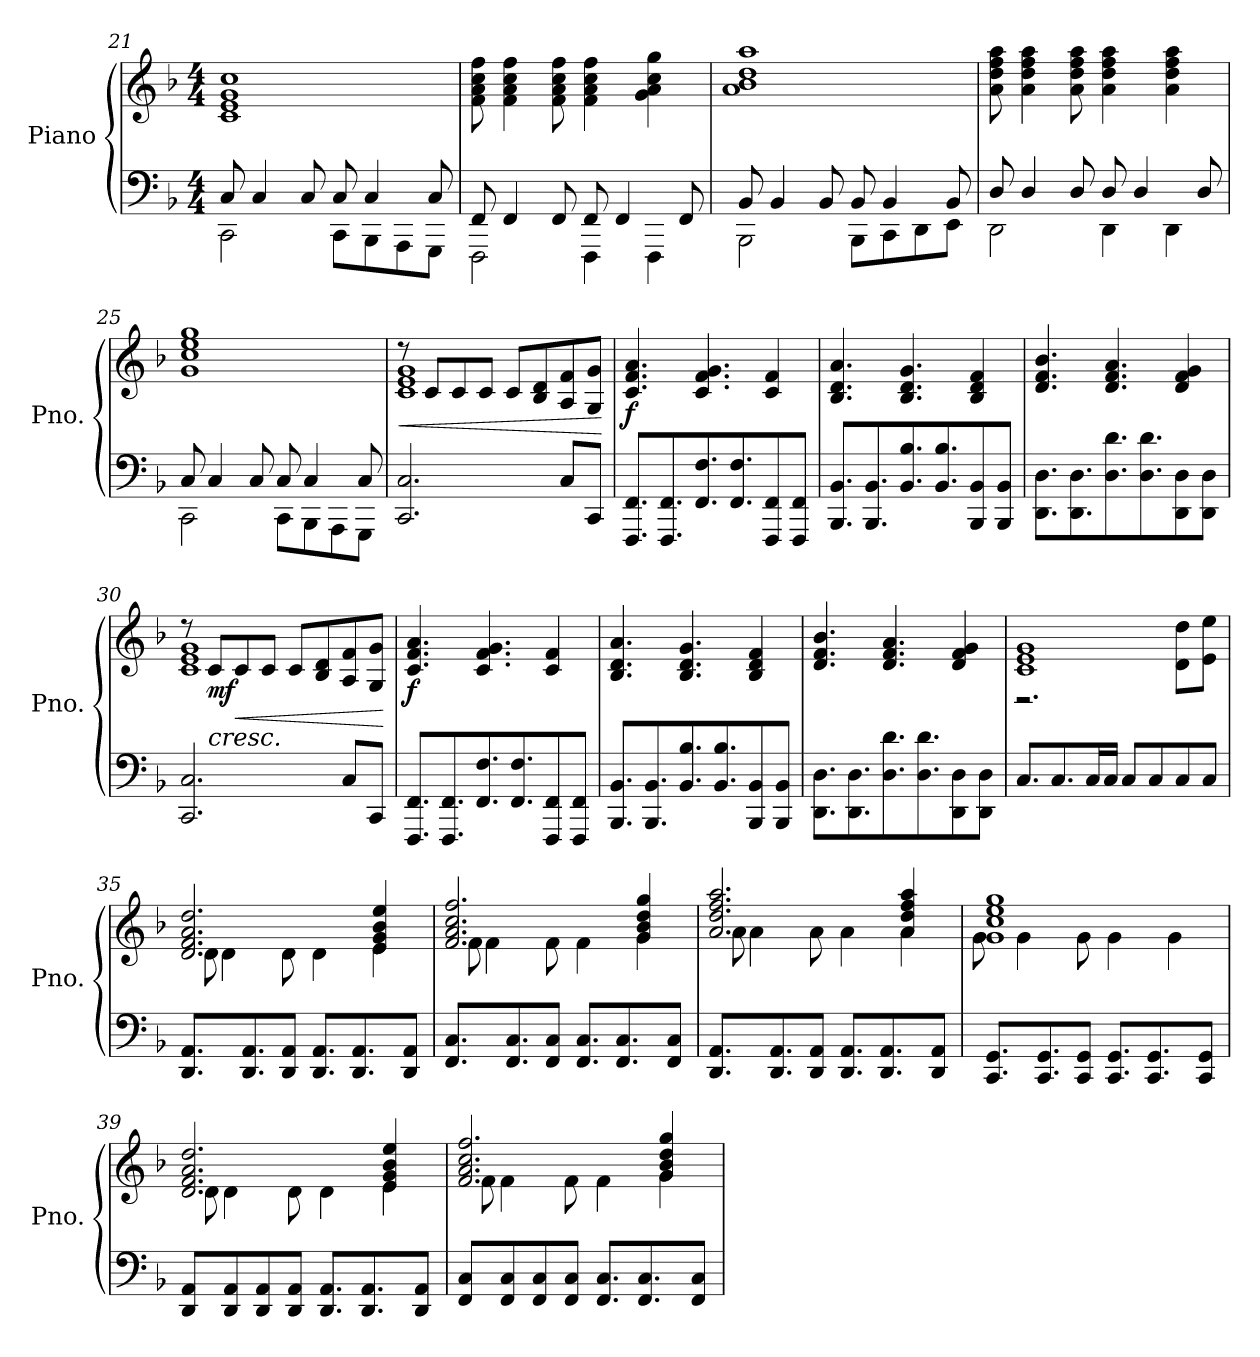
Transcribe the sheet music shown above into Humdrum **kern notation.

**kern	**kern	**dynam
*part1	*part1	*part1
*staff2	*staff1	*staff1/2
*I"Piano	*	*
*I'Pno.	*	*
*clefF4	*clefG2	*
*k[b-]	*k[b-]	*
*M4/4	*M4/4	*
=21	=21	=21
*^	*	*
8C/	2CC\	1c 1e 1g 1cc	.
4C/	.	.	.
8C/	.	.	.
8C/	8CC\L	.	.
4C/	8BBB-\	.	.
.	8AAA\	.	.
8C/	8GGG\J	.	.
=22	=22	=22	=22
8FF/	2FFF\	8f\ 8a\ 8cc\ 8ff\	.
4FF/	.	4f\ 4a\ 4cc\ 4ff\	.
8FF/	.	8f\ 8a\ 8cc\ 8ff\	.
8FF/	4FFF\	4f\ 4a\ 4cc\ 4ff\	.
4FF/	.	.	.
.	4FFF\	4g\ 4a\ 4cc\ 4gg\	.
8FF/	.	.	.
!!LO:PB:g=z
=23	=23	=23	=23
8BB-/	2BBB-\	1a 1b- 1dd 1aa	.
4BB-/	.	.	.
8BB-/	.	.	.
8BB-/	8BBB-\L	.	.
4BB-/	8CC\	.	.
.	8DD\	.	.
8BB-/	8EE\J	.	.
=24	=24	=24	=24
8D/	2DD\	8a\ 8dd\ 8ff\ 8aa\	.
4D/	.	4a\ 4dd\ 4ff\ 4aa\	.
8D/	.	8a\ 8dd\ 8ff\ 8aa\	.
8D/	4DD\	4a\ 4dd\ 4ff\ 4aa\	.
4D/	.	.	.
.	4DD\	4a\ 4dd\ 4ff\ 4aa\	.
8D/	.	.	.
=25	=25	=25	=25
8C/	2CC\	1g 1cc 1ee 1gg	.
4C/	.	.	.
8C/	.	.	.
8C/	8CC\L	.	.
4C/	8BBB-\	.	.
.	8AAA\	.	.
8C/	8GGG\J	.	.
=26	=26	=26	=26
!	!	!	!LO:HP:b
*v	*v	*^	*
2.CC/ 2.C/	8r	1c 1e 1g	<
.	8c/L	.	.
.	8c/	.	.
.	8c/J	.	.
.	8c/L	.	.
.	8B-/ 8d/	.	.
8C/L	8A/ 8f/	.	.
8CC/J	8G/ 8g/J	.	.
*	*v	*v	*
.	.	[
!!LO:LB:g=z
=27	=27	=27
!	!	!LO:DY:b
8.FFF/ 8.FF/L	4.c/ 4.f/ 4.a/	f
8.FFF/ 8.FF/	.	.
8.FF/ 8.F/	4.c/ 4.f/ 4.g/	.
8.FF/ 8.F/	.	.
8FFF/ 8FF/	4c/ 4f/	.
8FFF/ 8FF/J	.	.
=28	=28	=28
8.BBB-/ 8.BB-/L	4.B-/ 4.d/ 4.a/	.
8.BBB-/ 8.BB-/	.	.
8.BB-/ 8.B-/	4.B-/ 4.d/ 4.g/	.
8.BB-/ 8.B-/	.	.
8BBB-/ 8BB-/	4B-/ 4d/ 4f/	.
8BBB-/ 8BB-/J	.	.
=29	=29	=29
8.DD\ 8.D\L	4.d/ 4.f/ 4.b-/	.
8.DD\ 8.D\	.	.
8.D\ 8.d\	4.d/ 4.f/ 4.a/	.
8.D\ 8.d\	.	.
8DD\ 8D\	4d/ 4f/ 4g/	.
8DD\ 8D\J	.	.
=30	=30	=30
*	*^	*
2.CC/ 2.C/	8r	1c 1e 1g	.
!	!	!	!LO:HP:b
!	!	!	!LO:DY:n=1:b
.	8c/L	.	< mf
!	!	!	!LO:HP:b
.	8c/	.	<
.	8c/J	.	.
.	8c/L	.	.
.	8B-/ 8d/	.	.
8C/L	8A/ 8f/	.	.
8CC/J	8G/ 8g/J	.	.
*	*v	*v	*
.	.	[ [
!!LO:LB:g=z
=31	=31	=31
!	!	!LO:DY:b
8.FFF/ 8.FF/L	4.c/ 4.f/ 4.a/	f
8.FFF/ 8.FF/	.	.
8.FF/ 8.F/	4.c/ 4.f/ 4.g/	.
8.FF/ 8.F/	.	.
8FFF/ 8FF/	4c/ 4f/	.
8FFF/ 8FF/J	.	.
=32	=32	=32
8.BBB-/ 8.BB-/L	4.B-/ 4.d/ 4.a/	.
8.BBB-/ 8.BB-/	.	.
8.BB-/ 8.B-/	4.B-/ 4.d/ 4.g/	.
8.BB-/ 8.B-/	.	.
8BBB-/ 8BB-/	4B-/ 4d/ 4f/	.
8BBB-/ 8BB-/J	.	.
=33	=33	=33
8.DD\ 8.D\L	4.d/ 4.f/ 4.b-/	.
8.DD\ 8.D\	.	.
8.D\ 8.d\	4.d/ 4.f/ 4.a/	.
8.D\ 8.d\	.	.
8DD\ 8D\	4d/ 4f/ 4g/	.
8DD\ 8D\J	.	.
=34	=34	=34
*	*^	*
8.C/L	1c 1e 1g	2.r	.
8.C/	.	.	.
16C/L	.	.	.
16C/JJ	.	.	.
8C/L	.	.	.
8C/	.	.	.
8C/	.	8d\ 8dd\L	.
8C/J	.	8e\ 8ee\J	.
!!LO:LB:g=z	!!
=35	=35	=35	=35
8.DD/ 8.AA/L	2.d/ 2.f/ 2.a/ 2.dd/	8d\	.
.	.	4d\	.
8.DD/ 8.AA/	.	.	.
8DD/ 8AA/J	.	8d\	.
8.DD/ 8.AA/L	.	4d\	.
8.DD/ 8.AA/	.	.	.
.	4e/ 4g/ 4b-/ 4ee/	4e\	.
8DD/ 8AA/J	.	.	.
=36	=36	=36	=36
8.FF/ 8.C/L	2.f/ 2.a/ 2.cc/ 2.ff/	8f\	.
.	.	4f\	.
8.FF/ 8.C/	.	.	.
8FF/ 8C/J	.	8f\	.
8.FF/ 8.C/L	.	4f\	.
8.FF/ 8.C/	.	.	.
.	4g/ 4b-/ 4dd/ 4gg/	4g\	.
8FF/ 8C/J	.	.	.
=37	=37	=37	=37
8.DD/ 8.AA/L	2.a/ 2.dd/ 2.ff/ 2.aa/	8a\	.
.	.	4a\	.
8.DD/ 8.AA/	.	.	.
8DD/ 8AA/J	.	8a\	.
8.DD/ 8.AA/L	.	4a\	.
8.DD/ 8.AA/	.	.	.
.	4a/ 4dd/ 4ff/ 4aa/	4a\	.
8DD/ 8AA/J	.	.	.
=38	=38	=38	=38
8.CC/ 8.GG/L	1g 1cc 1ee 1gg	8g\	.
.	.	4g\	.
8.CC/ 8.GG/	.	.	.
8CC/ 8GG/J	.	8g\	.
8.CC/ 8.GG/L	.	4g\	.
8.CC/ 8.GG/	.	.	.
.	.	4g\	.
8CC/ 8GG/J	.	.	.
!!LO:LB:g=z	!!
=39	=39	=39	=39
8DD/ 8AA/L	2.d/ 2.f/ 2.a/ 2.dd/	8d\	.
8DD/ 8AA/	.	4d\	.
8DD/ 8AA/	.	.	.
8DD/ 8AA/J	.	8d\	.
8.DD/ 8.AA/L	.	4d\	.
8.DD/ 8.AA/	.	.	.
.	4e/ 4g/ 4b-/ 4ee/	4e\	.
8DD/ 8AA/J	.	.	.
=40	=40	=40	=40
8FF/ 8C/L	2.f/ 2.a/ 2.cc/ 2.ff/	8f\	.
8FF/ 8C/	.	4f\	.
8FF/ 8C/	.	.	.
8FF/ 8C/J	.	8f\	.
8.FF/ 8.C/L	.	4f\	.
8.FF/ 8.C/	.	.	.
.	4g/ 4b-/ 4dd/ 4gg/	4g\	.
8FF/ 8C/J	.	.	.
*	*v	*v	*
=	=	=
*-	*-	*-
